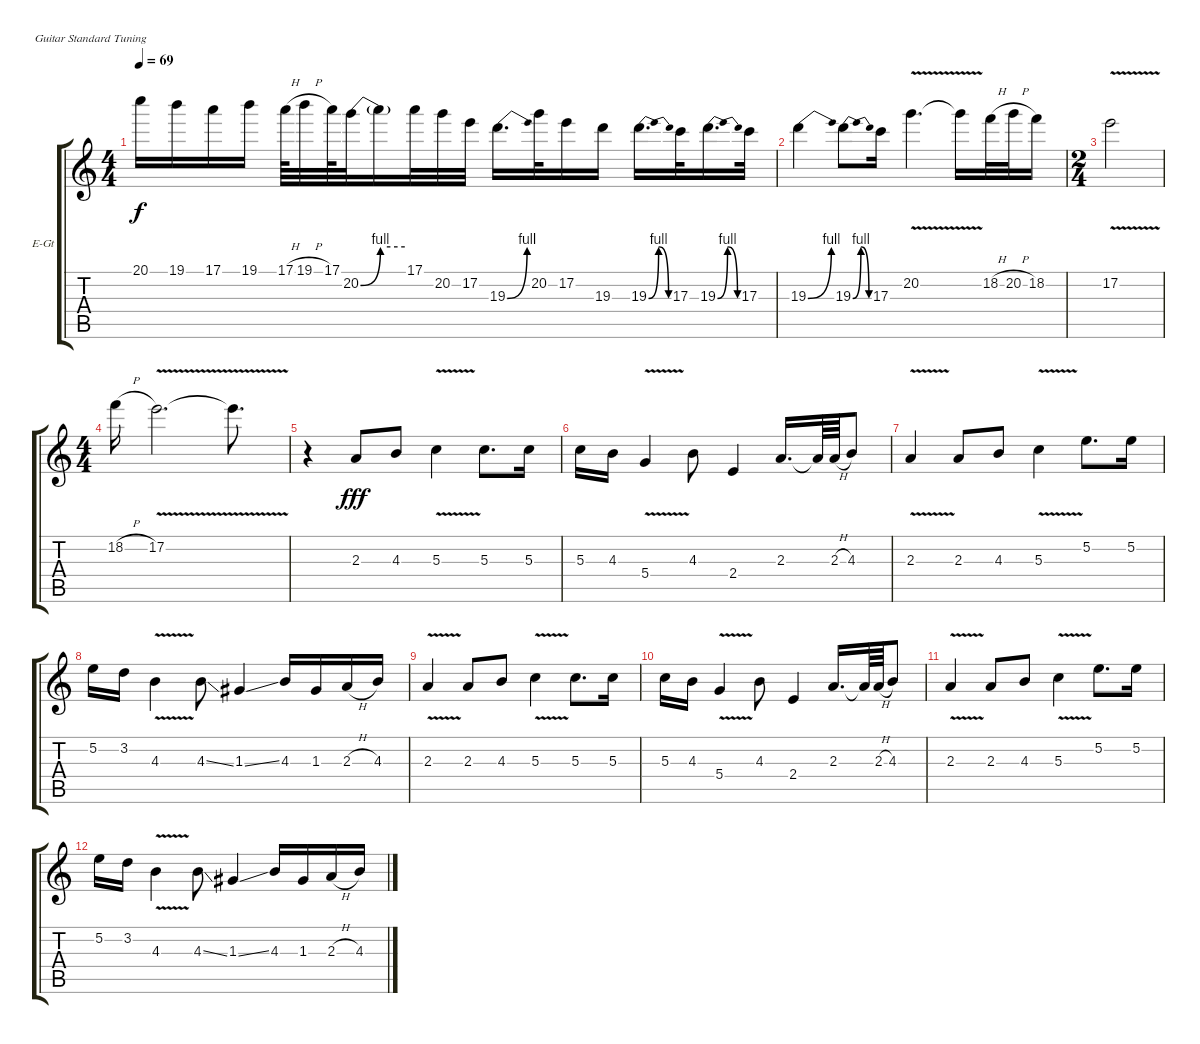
\defaultSystemsLayout 4
\bracketExtendMode groupsimilarinstruments
\firstSystemTrackNameOrientation horizontal
\otherSystemsTrackNameOrientation horizontal
\track ("Electric Guitar" "E-Gt") {instrument distortionguitar}
\staff {score tabs}
\tuning (E4 B3 G3 D3 A2 E2)
\ts (4 4)
\tempo 69
\clef g2
\scale
0.435745
\ks c
20.1.16{dy f} 19.1.16 17.1.16 19.1.16 17.1{h}.64 19.1{h}.32 17.1.64 20.2{be (bend 0 0 60 4)}.32 20.2{be (hold 0 4 60 4) t}.16 17.1.32 20.2.32 17.2.32 19.3{be (bend 0 0 60 4)}.16{d} 20.2.32 17.2.16 19.3.16 19.3{be (bendrelease 0 0 30 4 30 4 60 0)}.16{d} 17.3.32 19.3{be (bendrelease 0 0 30 4 30 4 60 0)}.16{d} 17.3.32 |
\scale
0.309881 19.3{be (bend 0 0 60 4)}.4 19.3{be (bendrelease 0 0 30 4 30 4 60 0)}.8 17.3.16 20.2{v}.4{d} 20.2{v t}.16 18.2{h}.32 20.2{h}.32 18.2.16 |
\ts (2 4)
\scale
0.0934176 17.2{v}.2 |
\ts (4 4)
18.2{h}.16 17.2{v}.2{d} 17.2{v t}.8{d} |
r.4 2.3.8{dy fff} 4.3.8 5.3{v}.4 5.3.8{d} 5.3.16 |
5.3.16 4.3.16 5.4{v}.4 4.3.8 2.4.4 2.3.16{d} 2.3{t}.64 2.3{h}.64 4.3.8 |
2.3{v}.4 2.3.8 4.3.8 5.3{v}.4 5.2.8{d} 5.2.16 |
5.2.16 3.2.16 4.3{v}.4 4.3{ss}.8 1.3{ss}.4 4.3.16 1.3.16 2.3{h}.16 4.3.16 |
2.3{v}.4 2.3.8 4.3.8 5.3{v}.4 5.3.8{d} 5.3.16 |
5.3.16 4.3.16 5.4{v}.4 4.3.8 2.4.4 2.3.16{d} 2.3{t}.64 2.3{h}.64 4.3.8 |
2.3{v}.4 2.3.8 4.3.8 5.3{v}.4 5.2.8{d} 5.2.16 |
5.2.16 3.2.16 4.3{v}.4 4.3{ss}.8 1.3{ss}.4 4.3.16 1.3.16 2.3{h}.16 4.3.16
